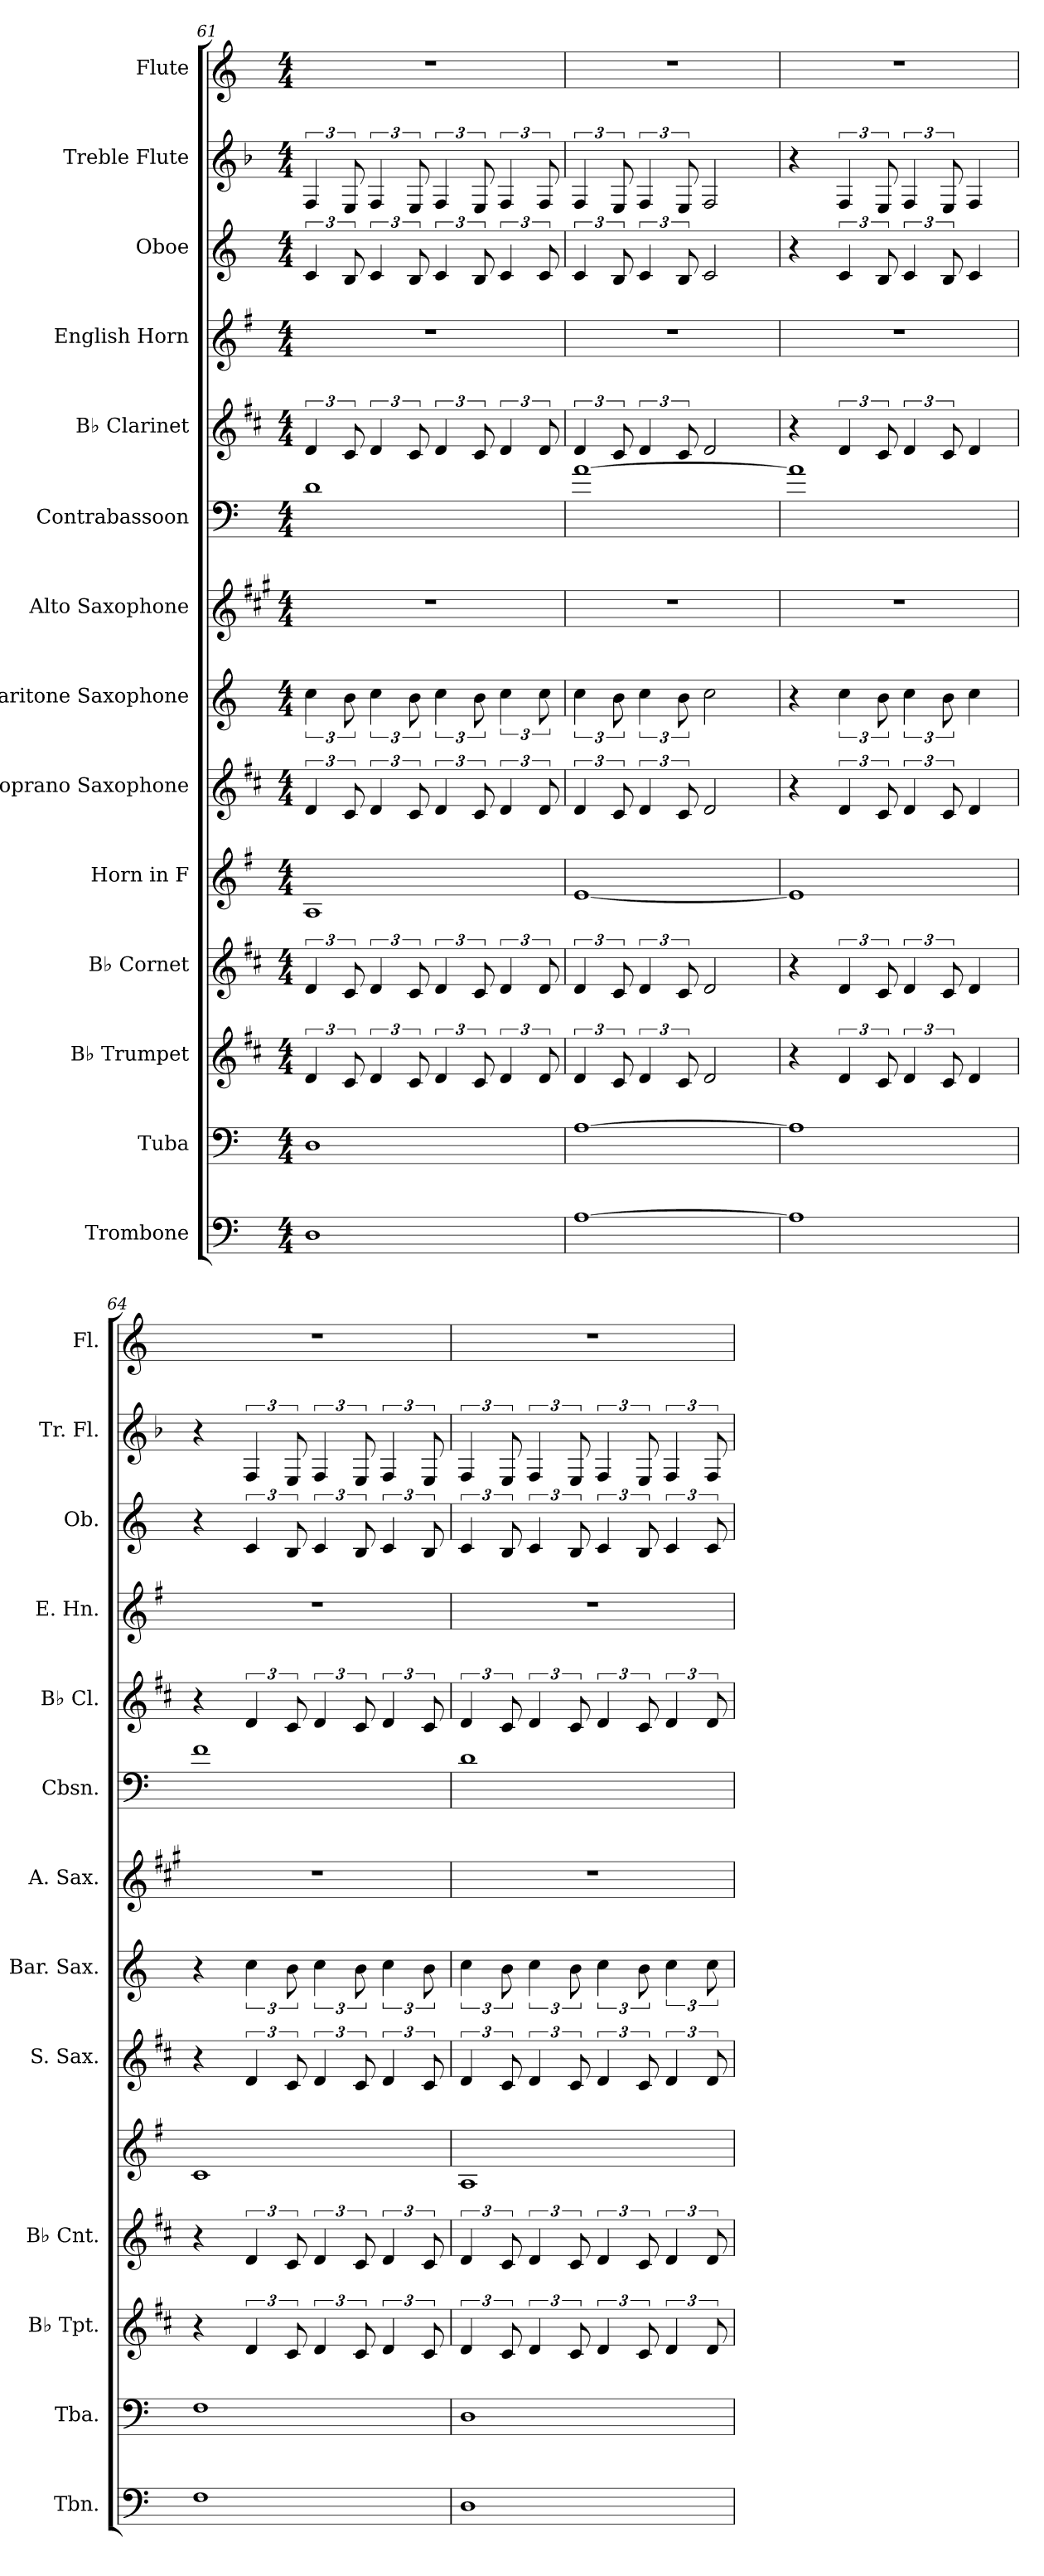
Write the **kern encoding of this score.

**kern	**kern	**kern	**kern	**kern	**kern	**kern	**kern	**kern	**kern	**kern	**kern	**kern	**kern
*part14	*part13	*part12	*part11	*part10	*part9	*part8	*part7	*part6	*part5	*part4	*part3	*part2	*part1
*staff14	*staff13	*staff12	*staff11	*staff10	*staff9	*staff8	*staff7	*staff6	*staff5	*staff4	*staff3	*staff2	*staff1
*I"Trombone	*I"Tuba	*I"B♭ Trumpet	*I"B♭ Cornet	*I"Horn in F	*I"Soprano Saxophone	*I"Baritone Saxophone	*I"Alto Saxophone	*I"Contrabassoon	*I"B♭ Clarinet	*I"English Horn	*I"Oboe	*I"Treble Flute	*I"Flute
*I'Tbn.	*I'Tba.	*I'B♭ Tpt.	*I'B♭ Cnt.	*	*I'S. Sax.	*I'Bar. Sax.	*I'A. Sax.	*I'Cbsn.	*I'B♭ Cl.	*I'E. Hn.	*I'Ob.	*I'Tr. Fl.	*I'Fl.
*clefF4	*clefF4	*clefG2	*clefG2	*clefG2	*clefG2	*clefG2	*clefG2	*clefF4	*clefG2	*clefG2	*clefG2	*clefG2	*clefG2
*	*	*ITrd1c2	*ITrd1c2	*ITrd4c7	*ITrd1c2	*ITrd12c21	*ITrd5c9	*ITrd7c12	*ITrd1c2	*ITrd4c7	*	*ITrd-4c-7	*
*k[]	*k[]	*k[]	*k[]	*k[]	*k[]	*k[]	*k[]	*k[]	*k[]	*k[]	*k[]	*k[]	*k[]
*M4/4	*M4/4	*M4/4	*M4/4	*M4/4	*M4/4	*M4/4	*M4/4	*M4/4	*M4/4	*M4/4	*M4/4	*M4/4	*M4/4
=61	=61	=61	=61	=61	=61	=61	=61	=61	=61	=61	=61	=61	=61
1D	1D	6c/	6c/	1D	6c/	6c\	1r	1D	6c/	1r	6c/	6c/	1r
.	.	12B/	12B/	.	12B/	12B\	.	.	12B/	.	12B/	12B/	.
.	.	6c/	6c/	.	6c/	6c\	.	.	6c/	.	6c/	6c/	.
.	.	12B/	12B/	.	12B/	12B\	.	.	12B/	.	12B/	12B/	.
.	.	6c/	6c/	.	6c/	6c\	.	.	6c/	.	6c/	6c/	.
.	.	12B/	12B/	.	12B/	12B\	.	.	12B/	.	12B/	12B/	.
.	.	6c/	6c/	.	6c/	6c\	.	.	6c/	.	6c/	6c/	.
.	.	12c/	12c/	.	12c/	12c\	.	.	12c/	.	12c/	12c/	.
!!LO:PB:g=z
=62	=62	=62	=62	=62	=62	=62	=62	=62	=62	=62	=62	=62	=62
[1A	[1A	6c/	6c/	[1A	6c/	6c\	1r	[1A	6c/	1r	6c/	6c/	1r
.	.	12B/	12B/	.	12B/	12B\	.	.	12B/	.	12B/	12B/	.
.	.	6c/	6c/	.	6c/	6c\	.	.	6c/	.	6c/	6c/	.
.	.	12B/	12B/	.	12B/	12B\	.	.	12B/	.	12B/	12B/	.
.	.	2c/	2c/	.	2c/	2c\	.	.	2c/	.	2c/	2c/	.
=63	=63	=63	=63	=63	=63	=63	=63	=63	=63	=63	=63	=63	=63
1A]	1A]	4r	4r	1A]	4r	4r	1r	1A]	4r	1r	4r	4r	1r
.	.	6c/	6c/	.	6c/	6c\	.	.	6c/	.	6c/	6c/	.
.	.	12B/	12B/	.	12B/	12B\	.	.	12B/	.	12B/	12B/	.
.	.	6c/	6c/	.	6c/	6c\	.	.	6c/	.	6c/	6c/	.
.	.	12B/	12B/	.	12B/	12B\	.	.	12B/	.	12B/	12B/	.
.	.	4c/	4c/	.	4c/	4c\	.	.	4c/	.	4c/	4c/	.
=64	=64	=64	=64	=64	=64	=64	=64	=64	=64	=64	=64	=64	=64
1F	1F	4r	4r	1F	4r	4r	1r	1F	4r	1r	4r	4r	1r
.	.	6c/	6c/	.	6c/	6c\	.	.	6c/	.	6c/	6c/	.
.	.	12B/	12B/	.	12B/	12B\	.	.	12B/	.	12B/	12B/	.
.	.	6c/	6c/	.	6c/	6c\	.	.	6c/	.	6c/	6c/	.
.	.	12B/	12B/	.	12B/	12B\	.	.	12B/	.	12B/	12B/	.
.	.	6c/	6c/	.	6c/	6c\	.	.	6c/	.	6c/	6c/	.
.	.	12B/	12B/	.	12B/	12B\	.	.	12B/	.	12B/	12B/	.
!!LO:PB:g=z
=65	=65	=65	=65	=65	=65	=65	=65	=65	=65	=65	=65	=65	=65
1D	1D	6c/	6c/	1D	6c/	6c\	1r	1D	6c/	1r	6c/	6c/	1r
.	.	12B/	12B/	.	12B/	12B\	.	.	12B/	.	12B/	12B/	.
.	.	6c/	6c/	.	6c/	6c\	.	.	6c/	.	6c/	6c/	.
.	.	12B/	12B/	.	12B/	12B\	.	.	12B/	.	12B/	12B/	.
.	.	6c/	6c/	.	6c/	6c\	.	.	6c/	.	6c/	6c/	.
.	.	12B/	12B/	.	12B/	12B\	.	.	12B/	.	12B/	12B/	.
.	.	6c/	6c/	.	6c/	6c\	.	.	6c/	.	6c/	6c/	.
.	.	12c/	12c/	.	12c/	12c\	.	.	12c/	.	12c/	12c/	.
=	=	=	=	=	=	=	=	=	=	=	=	=	=
*-	*-	*-	*-	*-	*-	*-	*-	*-	*-	*-	*-	*-	*-
